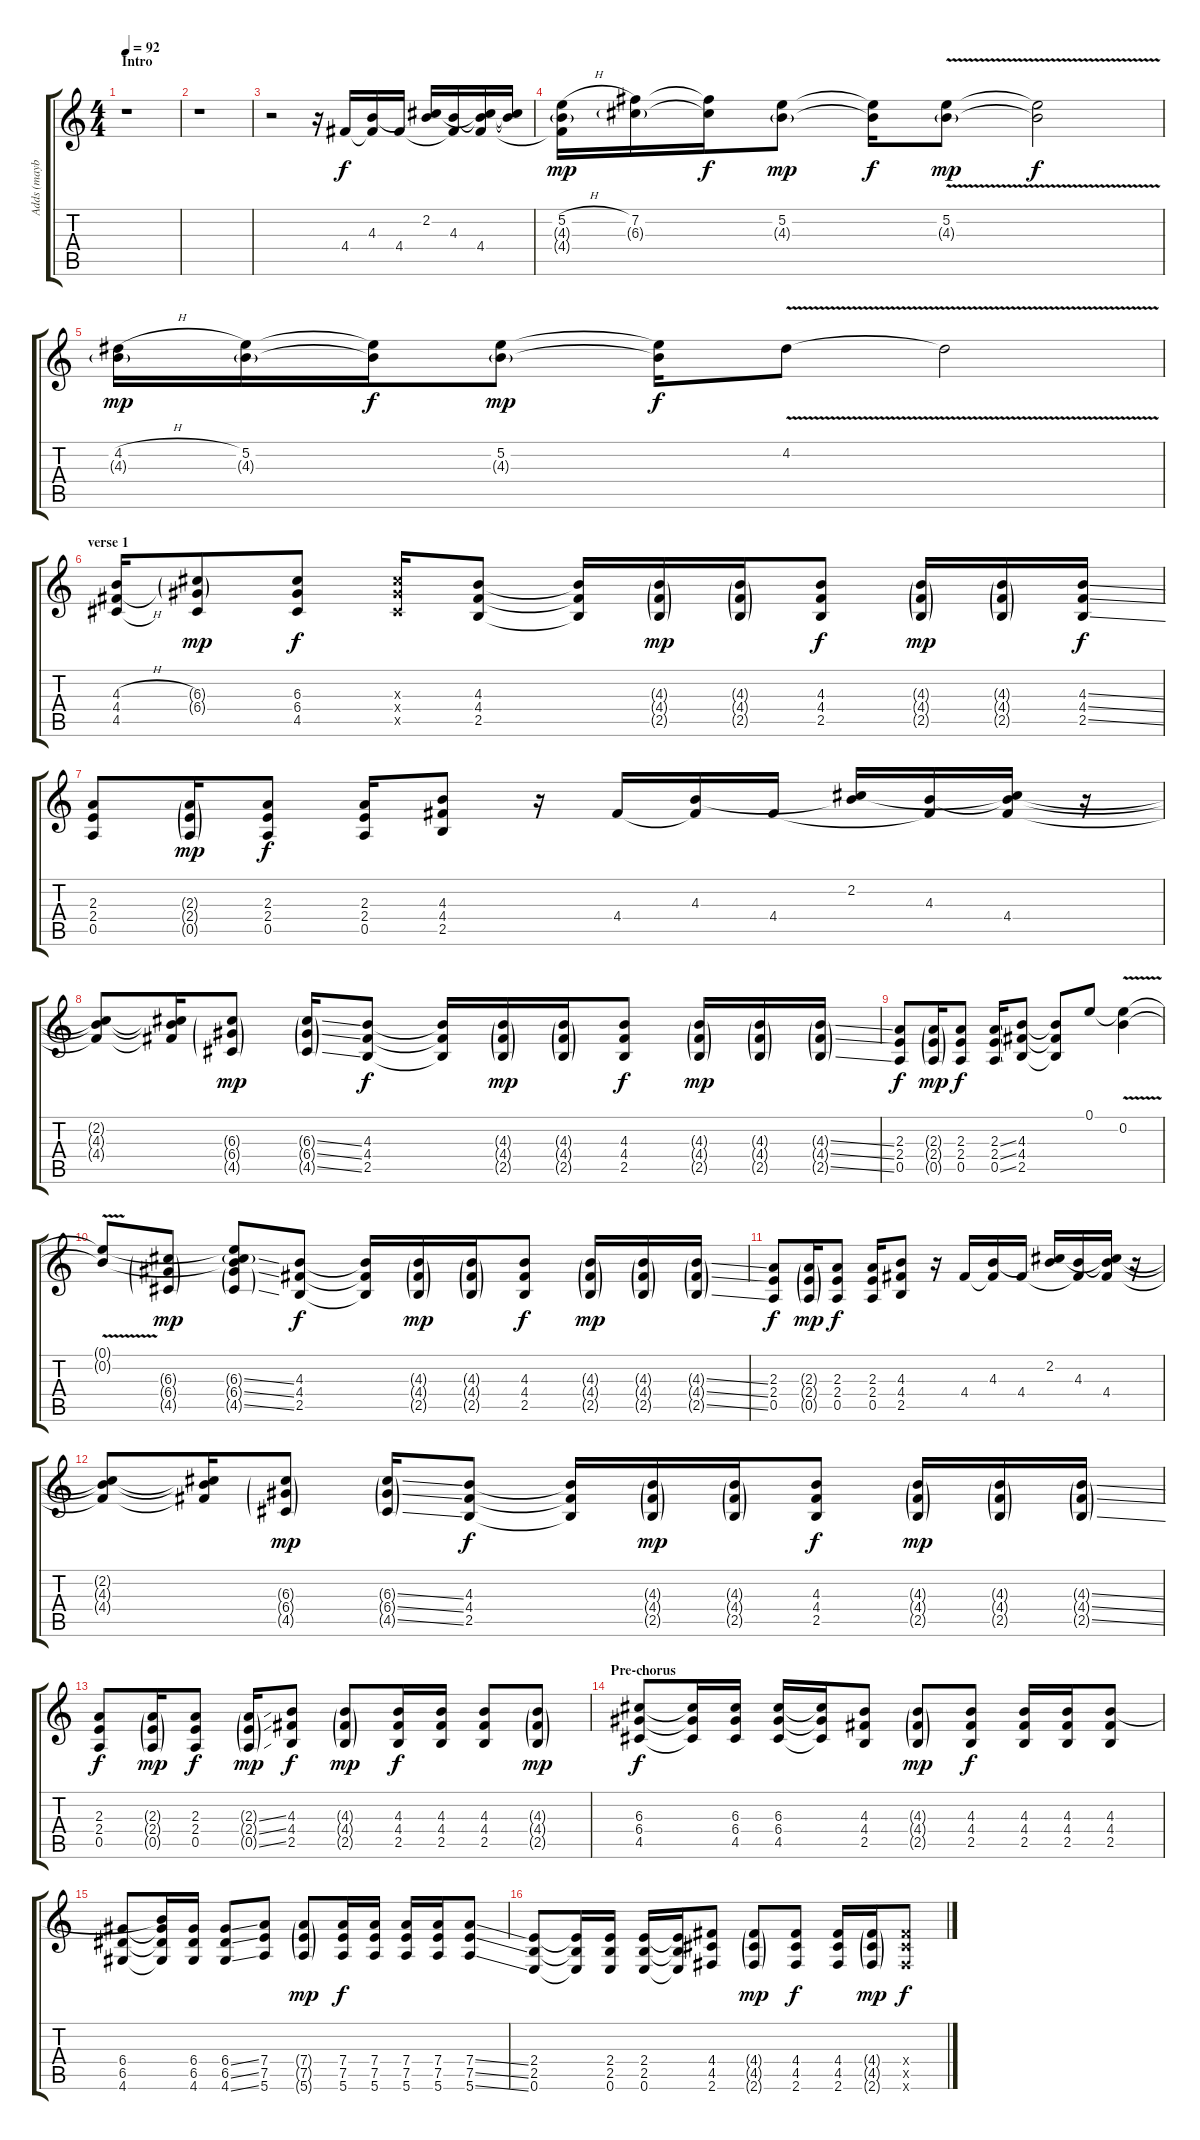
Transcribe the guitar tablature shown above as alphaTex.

\track ("Adds (maybe not perfect)" "Adds (mayb") {instrument electricguitarclean}
\staff {score tabs}
\tuning (E4 B3 G3 D3 A2 E2) {hide}
\ts (4 4)
\section ("" "Intro")
\tempo 92
\clef g2
\ks c
r.1{dy f instrument electricguitarclean} |
r.1 |
r.2 r.16 4.4.16 (4.3 4.4{t}).16 4.4.16 (2.2 4.3{t}).16 (4.3 4.4{t}).16 (2.2{t} 4.3{t} 4.4).16 (2.2{t} 4.3{t}).16 |
(5.2{h} 4.3{g} 4.4{t}).16{dy mp} (7.2 6.3{g}).16 (7.2{t} 6.3{t}).16{dy f} (5.2 4.3{g}).8{dy mp} (5.2{t} 4.3{t}).16{dy f} (5.2{v} 4.3{g}).8{dy mp} (5.2{t} 4.3{t}).2{dy f} |
(4.2{h} 4.3{g}).16{dy mp} (5.2 4.3{g}).16 (5.2{t} 4.3{t}).16{dy f} (5.2 4.3{g}).8{dy mp} (5.2{t} 4.3{t}).16{dy f} 4.2{v}.8 4.2{t}.2 |
\section ("" "verse 1")
(4.3{h} 4.4{h} 4.5).16 (6.3{g} 6.4{g} 4.5{t}).8{dy mp} (6.3 6.4 4.5).8{dy f} (6.3{x} 6.4{x} 4.5{x}).16 (4.3 4.4 2.5).8 (4.3{t} 4.4{t} 2.5{t}).16 (4.3{g} 4.4{g} 2.5{g}).16{dy mp} (4.3{g} 4.4{g} 2.5{g}).16 (4.3 4.4 2.5).8{dy f} (4.3{g} 4.4{g} 2.5{g}).16{dy mp} (4.3{g} 4.4{g} 2.5{g}).16 (4.3{ss} 4.4{ss} 2.5{ss}).16{dy f} |
(2.3 2.4 0.5).8 (2.3{g} 2.4{g} 0.5{g}).16{dy mp} (2.3 2.4 0.5).8{dy f} (2.3 2.4 0.5).16 (4.3 4.4 2.5).8 r.16 4.4.16 (4.3 4.4{t}).16 4.4.16 (2.2 4.3{t}).16 (4.3 4.4{t}).16 (2.2{t} 4.3{t} 4.4).16 r.16 |
(2.2{t} 4.3{t} 4.4{t}).8 (2.2{t} 4.3{t} 4.4{t}).16 (6.3{g} 6.4{g} 4.5{g}).8{dy mp} (6.3{ss g} 6.4{ss g} 4.5{ss g}).16 (4.3 4.4 2.5).8{dy f} (4.3{t} 4.4{t} 2.5{t}).16 (4.3{g} 4.4{g} 2.5{g}).16{dy mp} (4.3{g} 4.4{g} 2.5{g}).16 (4.3 4.4 2.5).8{dy f} (4.3{g} 4.4{g} 2.5{g}).16{dy mp} (4.3{g} 4.4{g} 2.5{g}).16 (4.3{ss g} 4.4{ss g} 2.5{ss g}).16 |
(2.3 2.4 0.5).8{dy f} (2.3{g} 2.4{g} 0.5{g}).16{dy mp} (2.3 2.4 0.5).8{dy f} (2.3{ss} 2.4{ss} 0.5{ss}).16 (4.3 4.4 2.5).8 (4.3{t} 4.4{t} 2.5{t}).8 0.1.8 (0.1{t} 0.2{v}).4 |
(0.1{t} 0.2{t}).8 (6.3{g} 6.4{g} 4.5{g}).8{dy mp} (0.1{t} 0.2{t} 6.3{ss g} 6.4{ss g} 4.5{ss g}).8 (4.3 4.4 2.5).8{dy f} (4.3{t} 4.4{t} 2.5{t}).16 (4.3{g} 4.4{g} 2.5{g}).16{dy mp} (4.3{g} 4.4{g} 2.5{g}).16 (4.3 4.4 2.5).8{dy f} (4.3{g} 4.4{g} 2.5{g}).16{dy mp} (4.3{g} 4.4{g} 2.5{g}).16 (4.3{ss g} 4.4{ss g} 2.5{ss g}).16 |
(2.3 2.4 0.5).8{dy f} (2.3{g} 2.4{g} 0.5{g}).16{dy mp} (2.3 2.4 0.5).8{dy f} (2.3 2.4 0.5).16 (4.3 4.4 2.5).8 r.16 4.4.16 (4.3 4.4{t}).16 4.4.16 (2.2 4.3{t}).16 (4.3 4.4{t}).16 (2.2{t} 4.3{t} 4.4).16 r.16 |
(2.2{t} 4.3{t} 4.4{t}).8 (2.2{t} 4.3{t} 4.4{t}).16 (6.3{g} 6.4{g} 4.5{g}).8{dy mp} (6.3{ss g} 6.4{ss g} 4.5{ss g}).16 (4.3 4.4 2.5).8{dy f} (4.3{t} 4.4{t} 2.5{t}).16 (4.3{g} 4.4{g} 2.5{g}).16{dy mp} (4.3{g} 4.4{g} 2.5{g}).16 (4.3 4.4 2.5).8{dy f} (4.3{g} 4.4{g} 2.5{g}).16{dy mp} (4.3{g} 4.4{g} 2.5{g}).16 (4.3{ss g} 4.4{ss g} 2.5{ss g}).16 |
(2.3 2.4 0.5).8{dy f} (2.3{g} 2.4{g} 0.5{g}).16{dy mp} (2.3 2.4 0.5).8{dy f} (2.3{ss g} 2.4{ss g} 0.5{ss g}).16{dy mp} (4.3 4.4 2.5).8{dy f} (4.3{g} 4.4{g} 2.5{g}).8{dy mp} (4.3 4.4 2.5).16{dy f} (4.3 4.4 2.5).16 (4.3 4.4 2.5).8 (4.3{g} 4.4{g} 2.5{g}).8{dy mp} |
\section ("" "Pre-chorus")
(6.3 6.4 4.5).8{dy f instrument overdrivenguitar} (6.3{t} 6.4{t} 4.5{t}).16 (6.3 6.4 4.5).16 (6.3 6.4 4.5).16 (6.3{t} 6.4{t} 4.5{t}).16 (4.3 4.4 2.5).8 (4.3{g} 4.4{g} 2.5{g}).8{dy mp} (4.3 4.4 2.5).8{dy f} (4.3 4.4 2.5).16 (4.3 4.4 2.5).16 (4.3 4.4 2.5).8 |
(6.4 6.5 4.6).8 (4.3{t} 6.4{t} 6.5{t} 4.6{t}).16 (6.4 6.5 4.6).16 (6.4{ss} 6.5{ss} 4.6{ss}).8 (7.4 7.5 5.6).8 (7.4{g} 7.5{g} 5.6{g}).8{dy mp} (7.4 7.5 5.6).16{dy f} (7.4 7.5 5.6).16 (7.4 7.5 5.6).16 (7.4 7.5 5.6).16 (7.4{ss} 7.5{ss} 5.6{ss}).8 |
(2.4 2.5 0.6).8 (2.4{t} 2.5{t} 0.6{t}).16 (2.4 2.5 0.6).16 (2.4 2.5 0.6).16 (2.4{t} 2.5{t} 0.6{t}).16 (4.4 4.5 2.6).8 (4.4{g} 4.5{g} 2.6{g}).8{dy mp} (4.4 4.5 2.6).8{dy f} (4.4 4.5 2.6).16 (4.4{g} 4.5{g} 2.6{g}).16{dy mp} (4.4{x} 4.5{x} 2.6{x}).8{dy f}
